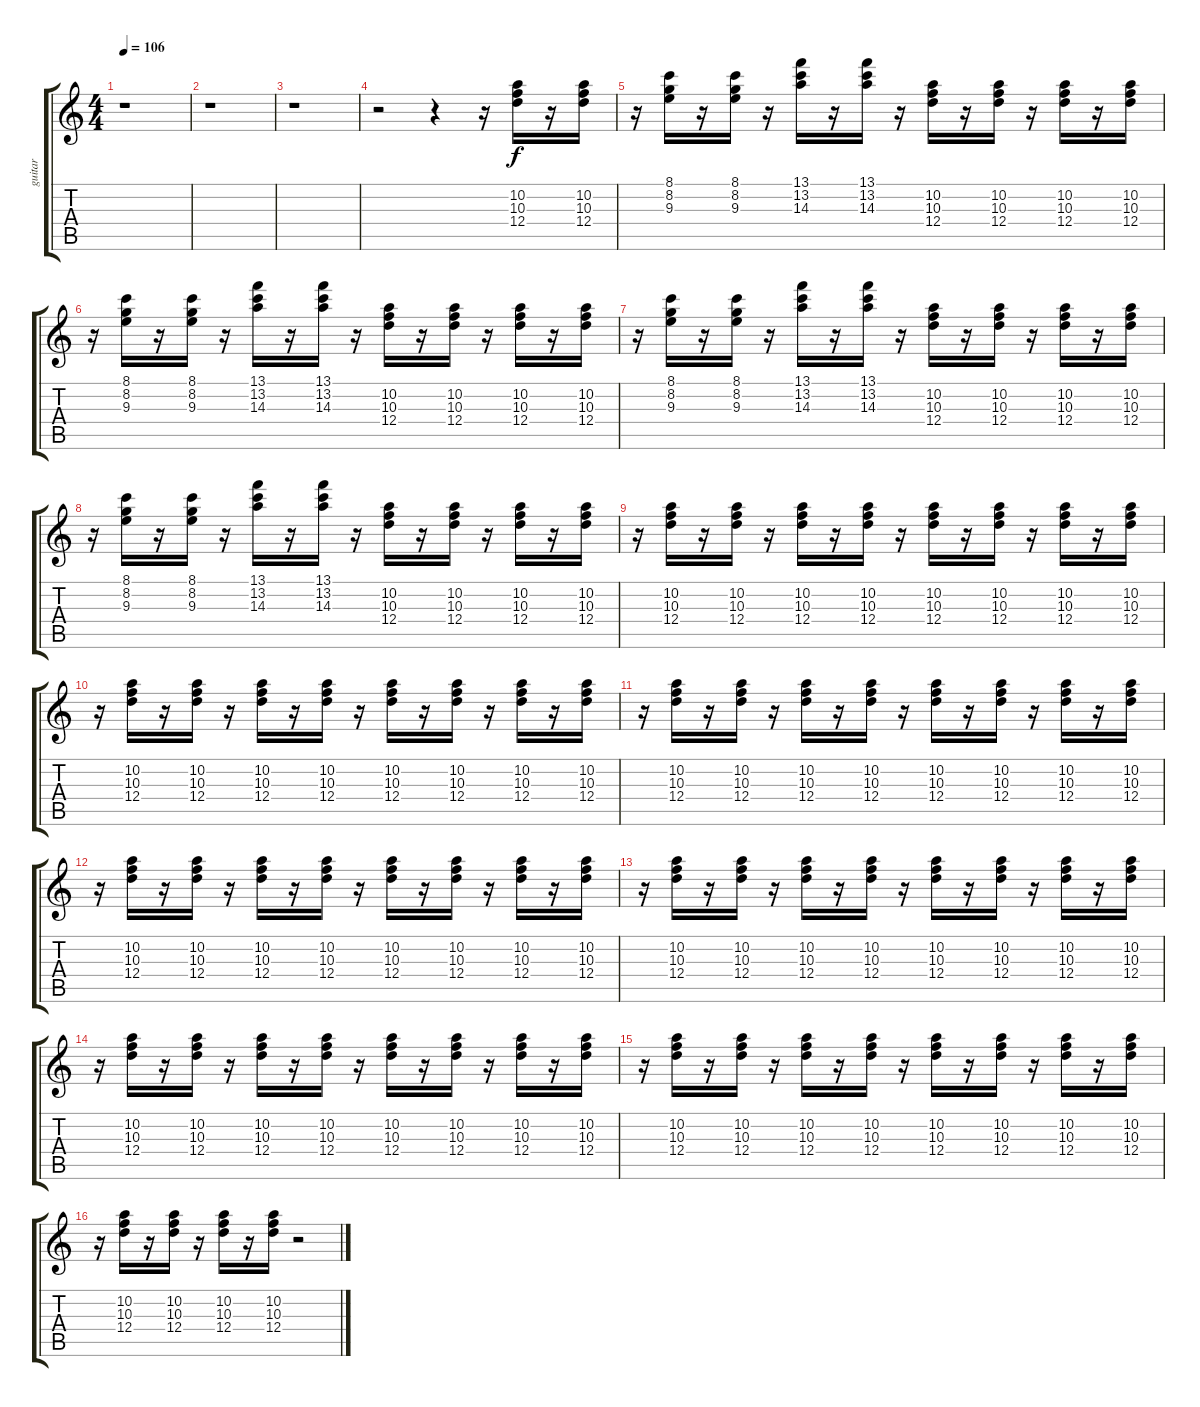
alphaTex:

\track ("guitar" "guitar") {instrument electricguitarclean}
\staff {score tabs}
\tuning (E4 B3 G3 D3 A2 E2) {hide}
\ts (4 4)
\tempo 106
\clef g2
\ks c
r.1{dy f} |
r.1 |
r.1 |
r.2 r.4 r.16 (10.2 10.3 12.4).16 r.16 (10.2 10.3 12.4).16 |
r.16 (8.1 8.2 9.3).16 r.16 (8.1 8.2 9.3).16 r.16 (13.1 13.2 14.3).16 r.16 (13.1 13.2 14.3).16 r.16 (10.2 10.3 12.4).16 r.16 (10.2 10.3 12.4).16 r.16 (10.2 10.3 12.4).16 r.16 (10.2 10.3 12.4).16 |
r.16 (8.1 8.2 9.3).16 r.16 (8.1 8.2 9.3).16 r.16 (13.1 13.2 14.3).16 r.16 (13.1 13.2 14.3).16 r.16 (10.2 10.3 12.4).16 r.16 (10.2 10.3 12.4).16 r.16 (10.2 10.3 12.4).16 r.16 (10.2 10.3 12.4).16 |
r.16 (8.1 8.2 9.3).16 r.16 (8.1 8.2 9.3).16 r.16 (13.1 13.2 14.3).16 r.16 (13.1 13.2 14.3).16 r.16 (10.2 10.3 12.4).16 r.16 (10.2 10.3 12.4).16 r.16 (10.2 10.3 12.4).16 r.16 (10.2 10.3 12.4).16 |
r.16 (8.1 8.2 9.3).16 r.16 (8.1 8.2 9.3).16 r.16 (13.1 13.2 14.3).16 r.16 (13.1 13.2 14.3).16 r.16 (10.2 10.3 12.4).16 r.16 (10.2 10.3 12.4).16 r.16 (10.2 10.3 12.4).16 r.16 (10.2 10.3 12.4).16 |
r.16 (10.2 10.3 12.4).16 r.16 (10.2 10.3 12.4).16 r.16 (10.2 10.3 12.4).16 r.16 (10.2 10.3 12.4).16 r.16 (10.2 10.3 12.4).16 r.16 (10.2 10.3 12.4).16 r.16 (10.2 10.3 12.4).16 r.16 (10.2 10.3 12.4).16 |
r.16 (10.2 10.3 12.4).16 r.16 (10.2 10.3 12.4).16 r.16 (10.2 10.3 12.4).16 r.16 (10.2 10.3 12.4).16 r.16 (10.2 10.3 12.4).16 r.16 (10.2 10.3 12.4).16 r.16 (10.2 10.3 12.4).16 r.16 (10.2 10.3 12.4).16 |
r.16 (10.2 10.3 12.4).16 r.16 (10.2 10.3 12.4).16 r.16 (10.2 10.3 12.4).16 r.16 (10.2 10.3 12.4).16 r.16 (10.2 10.3 12.4).16 r.16 (10.2 10.3 12.4).16 r.16 (10.2 10.3 12.4).16 r.16 (10.2 10.3 12.4).16 |
r.16 (10.2 10.3 12.4).16 r.16 (10.2 10.3 12.4).16 r.16 (10.2 10.3 12.4).16 r.16 (10.2 10.3 12.4).16 r.16 (10.2 10.3 12.4).16 r.16 (10.2 10.3 12.4).16 r.16 (10.2 10.3 12.4).16 r.16 (10.2 10.3 12.4).16 |
r.16 (10.2 10.3 12.4).16 r.16 (10.2 10.3 12.4).16 r.16 (10.2 10.3 12.4).16 r.16 (10.2 10.3 12.4).16 r.16 (10.2 10.3 12.4).16 r.16 (10.2 10.3 12.4).16 r.16 (10.2 10.3 12.4).16 r.16 (10.2 10.3 12.4).16 |
r.16 (10.2 10.3 12.4).16 r.16 (10.2 10.3 12.4).16 r.16 (10.2 10.3 12.4).16 r.16 (10.2 10.3 12.4).16 r.16 (10.2 10.3 12.4).16 r.16 (10.2 10.3 12.4).16 r.16 (10.2 10.3 12.4).16 r.16 (10.2 10.3 12.4).16 |
r.16 (10.2 10.3 12.4).16 r.16 (10.2 10.3 12.4).16 r.16 (10.2 10.3 12.4).16 r.16 (10.2 10.3 12.4).16 r.16 (10.2 10.3 12.4).16 r.16 (10.2 10.3 12.4).16 r.16 (10.2 10.3 12.4).16 r.16 (10.2 10.3 12.4).16 |
r.16 (10.2 10.3 12.4).16 r.16 (10.2 10.3 12.4).16 r.16 (10.2 10.3 12.4).16 r.16 (10.2 10.3 12.4).16 r.2
